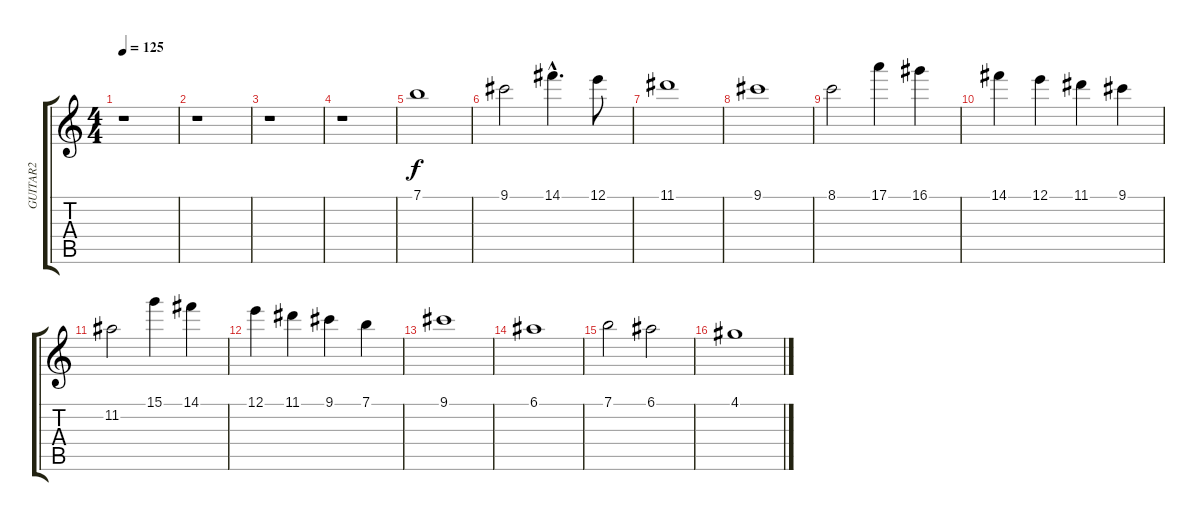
\track ("GUITAR2" "GUITAR2") {instrument overdrivenguitar}
\staff {score tabs}
\tuning (E4 B3 G3 D3 A2 E2) {hide}
\ts (4 4)
\tempo 125
\clef g2
\ks c
r.1{dy f} |
r.1 |
r.1 |
r.1 |
7.1.1 |
9.1.2 14.1{hac}.4{d} 12.1.8 |
11.1.1 |
9.1.1 |
8.1.2 17.1.4 16.1.4 |
14.1.4 12.1.4 11.1.4 9.1.4 |
11.2.2 15.1.4 14.1.4 |
12.1.4 11.1.4 9.1.4 7.1.4 |
9.1.1 |
6.1.1 |
7.1.2 6.1.2 |
4.1.1
